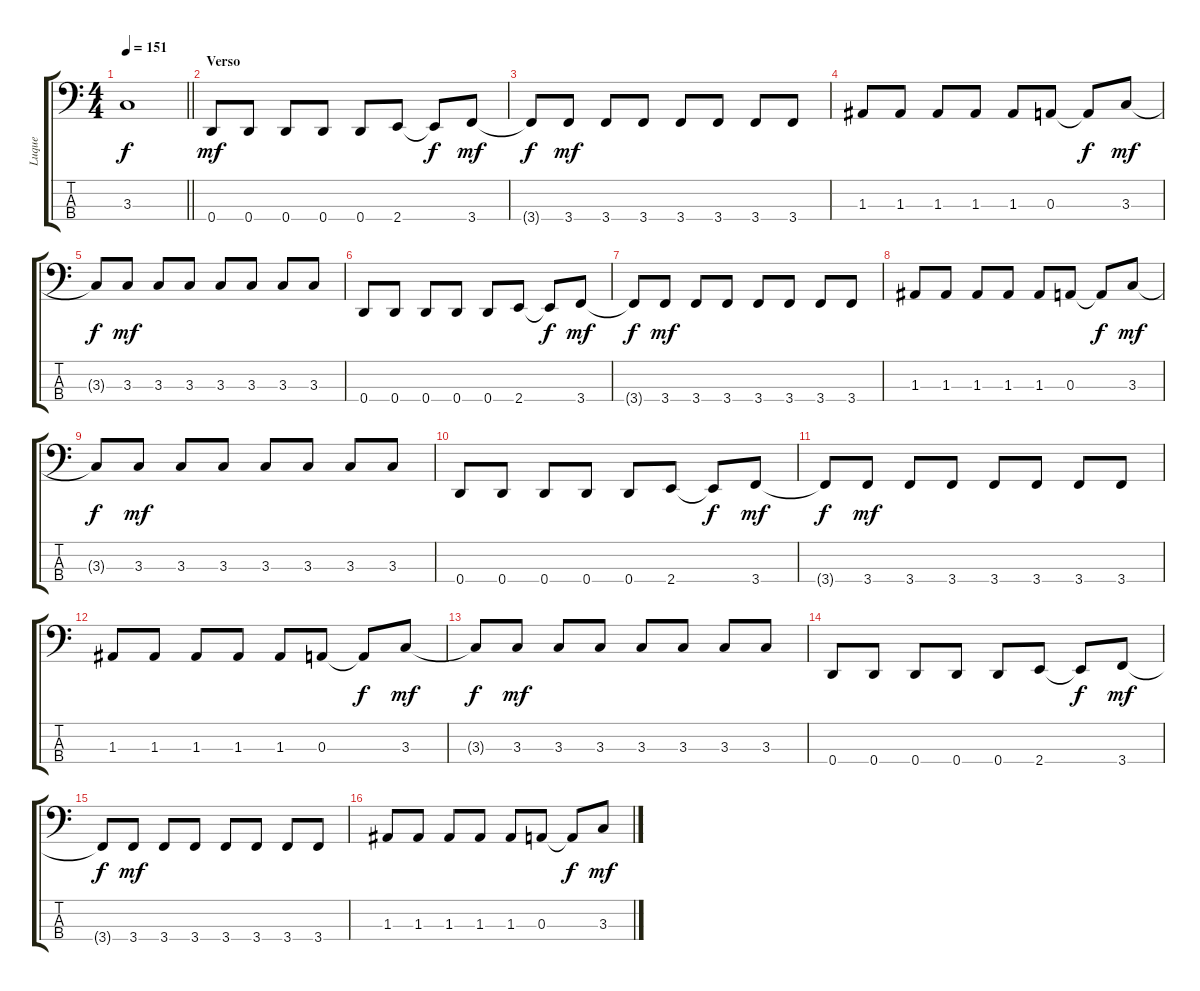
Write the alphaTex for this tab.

\track ("Luque" "Luque") {instrument electricbassfinger}
\staff {score tabs}
\tuning (G2 D2 A1 D1) {hide}
\ts (4 4)
\tempo 151
\clef f4
\barLineRight lightlight
\ks c
3.3{t}.1{dy f} |
\section ("" "Verso")
0.4.8{dy mf} 0.4.8 0.4.8 0.4.8 0.4.8 2.4.8 2.4{t}.8{dy f} 3.4.8{dy mf} |
3.4{t}.8{dy f} 3.4.8{dy mf} 3.4.8 3.4.8 3.4.8 3.4.8 3.4.8 3.4.8 |
1.3.8 1.3.8 1.3.8 1.3.8 1.3.8 0.3.8 0.3{t}.8{dy f} 3.3.8{dy mf} |
3.3{t}.8{dy f} 3.3.8{dy mf} 3.3.8 3.3.8 3.3.8 3.3.8 3.3.8 3.3.8 |
0.4.8 0.4.8 0.4.8 0.4.8 0.4.8 2.4.8 2.4{t}.8{dy f} 3.4.8{dy mf} |
3.4{t}.8{dy f} 3.4.8{dy mf} 3.4.8 3.4.8 3.4.8 3.4.8 3.4.8 3.4.8 |
1.3.8 1.3.8 1.3.8 1.3.8 1.3.8 0.3.8 0.3{t}.8{dy f} 3.3.8{dy mf} |
3.3{t}.8{dy f} 3.3.8{dy mf} 3.3.8 3.3.8 3.3.8 3.3.8 3.3.8 3.3.8 |
0.4.8 0.4.8 0.4.8 0.4.8 0.4.8 2.4.8 2.4{t}.8{dy f} 3.4.8{dy mf} |
3.4{t}.8{dy f} 3.4.8{dy mf} 3.4.8 3.4.8 3.4.8 3.4.8 3.4.8 3.4.8 |
1.3.8 1.3.8 1.3.8 1.3.8 1.3.8 0.3.8 0.3{t}.8{dy f} 3.3.8{dy mf} |
3.3{t}.8{dy f} 3.3.8{dy mf} 3.3.8 3.3.8 3.3.8 3.3.8 3.3.8 3.3.8 |
0.4.8 0.4.8 0.4.8 0.4.8 0.4.8 2.4.8 2.4{t}.8{dy f} 3.4.8{dy mf} |
3.4{t}.8{dy f} 3.4.8{dy mf} 3.4.8 3.4.8 3.4.8 3.4.8 3.4.8 3.4.8 |
1.3.8 1.3.8 1.3.8 1.3.8 1.3.8 0.3.8 0.3{t}.8{dy f} 3.3.8{dy mf}
